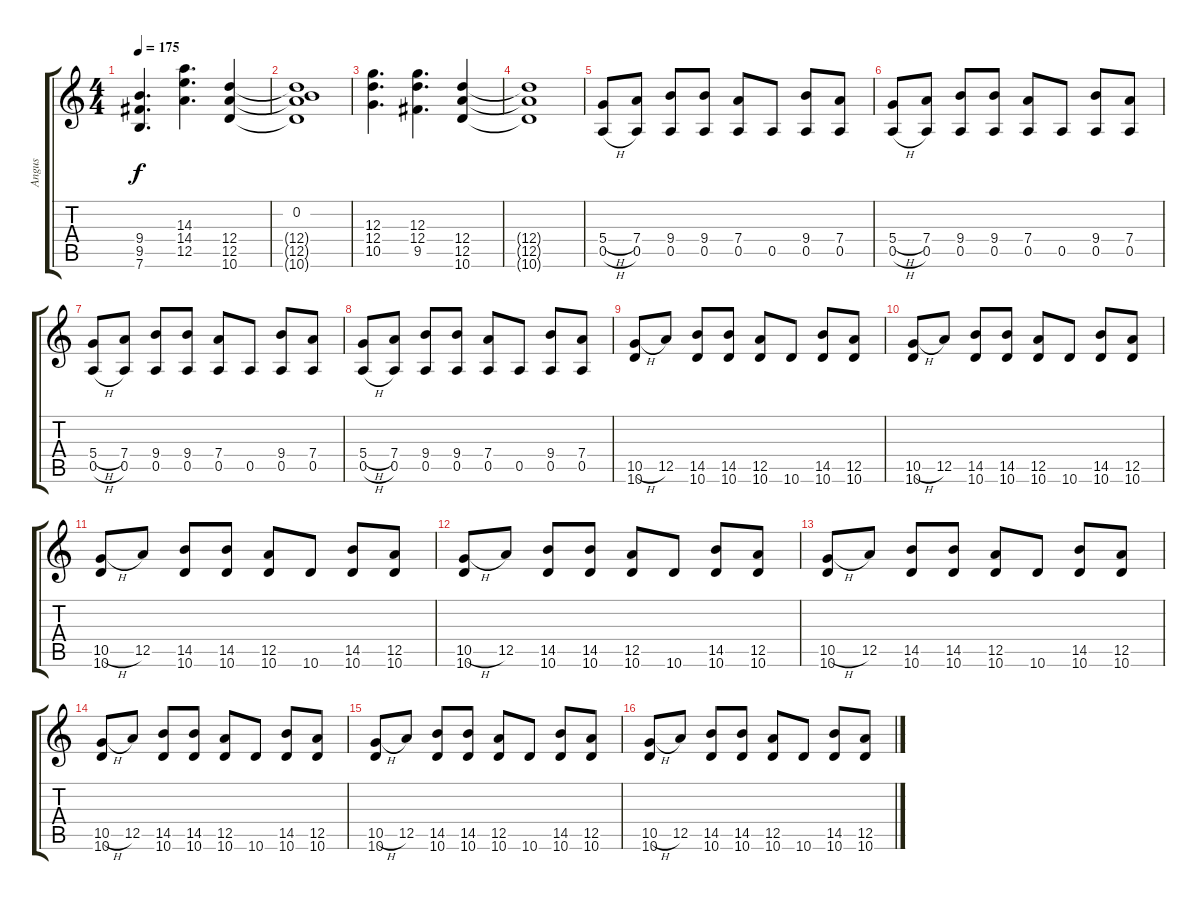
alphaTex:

\track ("Angus" "Angus") {instrument distortionguitar}
\staff {score tabs}
\tuning (E4 B3 G3 D3 A2 E2) {hide}
\ts (4 4)
\tempo 175
\clef g2
\ks c
(9.4 9.5 7.6).4{d dy f} (14.3 14.4 12.5).4{d} (12.4 12.5 10.6).4 |
(0.2 12.4{t} 12.5{t} 10.6{t}).1 |
(12.3 12.4 10.5).4{d} (12.3 12.4 9.5).4{d} (12.4 12.5 10.6).4 |
(12.4{t} 12.5{t} 10.6{t}).1 |
(5.4{h} 0.5{h}).8 (7.4 0.5).8 (9.4 0.5).8 (9.4 0.5).8 (7.4 0.5).8 0.5.8 (9.4 0.5).8 (7.4 0.5).8 |
(5.4{h} 0.5{h}).8 (7.4 0.5).8 (9.4 0.5).8 (9.4 0.5).8 (7.4 0.5).8 0.5.8 (9.4 0.5).8 (7.4 0.5).8 |
(5.4{h} 0.5{h}).8 (7.4 0.5).8 (9.4 0.5).8 (9.4 0.5).8 (7.4 0.5).8 0.5.8 (9.4 0.5).8 (7.4 0.5).8 |
(5.4{h} 0.5{h}).8 (7.4 0.5).8 (9.4 0.5).8 (9.4 0.5).8 (7.4 0.5).8 0.5.8 (9.4 0.5).8 (7.4 0.5).8 |
(10.5{h} 10.6).8 12.5.8 (14.5 10.6).8 (14.5 10.6).8 (12.5 10.6).8 10.6.8 (14.5 10.6).8 (12.5 10.6).8 |
(10.5{h} 10.6).8 12.5.8 (14.5 10.6).8 (14.5 10.6).8 (12.5 10.6).8 10.6.8 (14.5 10.6).8 (12.5 10.6).8 |
(10.5{h} 10.6).8 12.5.8 (14.5 10.6).8 (14.5 10.6).8 (12.5 10.6).8 10.6.8 (14.5 10.6).8 (12.5 10.6).8 |
(10.5{h} 10.6).8 12.5.8 (14.5 10.6).8 (14.5 10.6).8 (12.5 10.6).8 10.6.8 (14.5 10.6).8 (12.5 10.6).8 |
(10.5{h} 10.6).8 12.5.8 (14.5 10.6).8 (14.5 10.6).8 (12.5 10.6).8 10.6.8 (14.5 10.6).8 (12.5 10.6).8 |
(10.5{h} 10.6).8 12.5.8 (14.5 10.6).8 (14.5 10.6).8 (12.5 10.6).8 10.6.8 (14.5 10.6).8 (12.5 10.6).8 |
(10.5{h} 10.6).8 12.5.8 (14.5 10.6).8 (14.5 10.6).8 (12.5 10.6).8 10.6.8 (14.5 10.6).8 (12.5 10.6).8 |
(10.5{h} 10.6).8 12.5.8 (14.5 10.6).8 (14.5 10.6).8 (12.5 10.6).8 10.6.8 (14.5 10.6).8 (12.5 10.6).8
